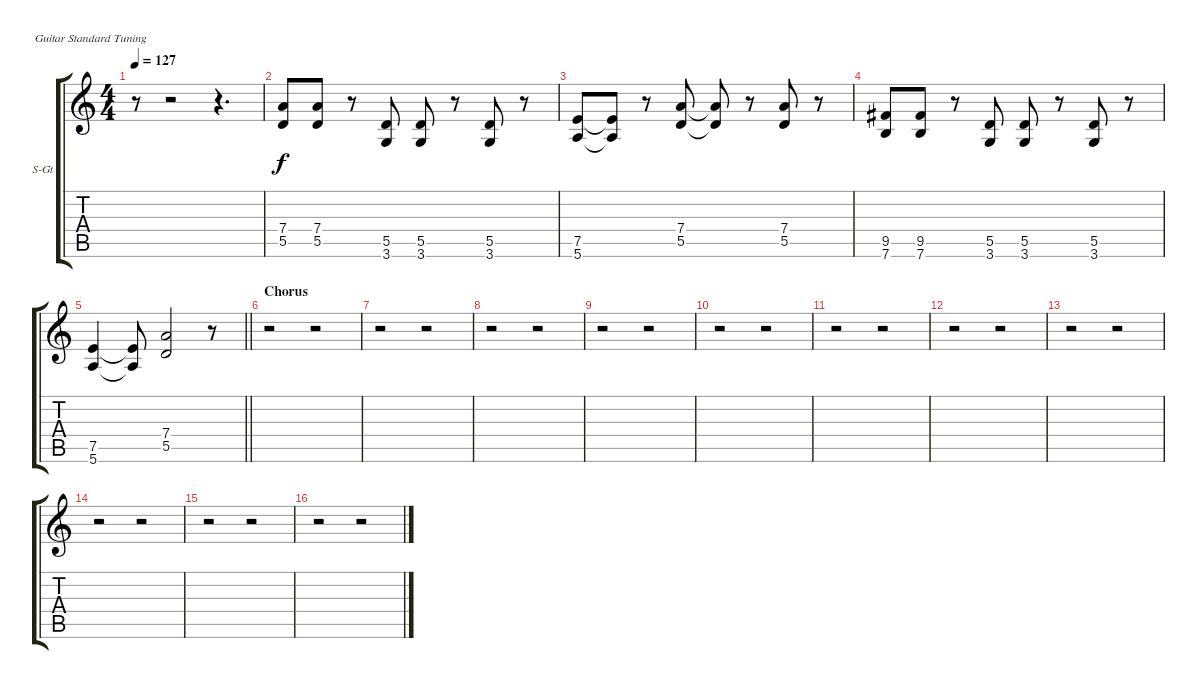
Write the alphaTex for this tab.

\bracketExtendMode groupsimilarinstruments
\firstSystemTrackNameOrientation horizontal
\otherSystemsTrackNameOrientation horizontal
\track ("Track 2" "S-Gt") {instrument acousticguitarsteel}
\staff {score tabs}
\tuning (E4 B3 G3 D3 A2 E2)
\ts (4 4)
\tempo 127
\clef g2
\ks c
r.8{dy f} r.2 r.4{d} |
(7.4 5.5).8 (7.4 5.5).8 r.8 (5.5 3.6).8 (5.5 3.6).8 r.8 (5.5 3.6).8 r.8 |
(7.5 5.6).8 (7.5{t} 5.6{t}).8 r.8 (7.4 5.5).8 (7.4{t} 5.5{t}).8 r.8 (7.4 5.5).8 r.8 |
(9.5 7.6).8 (9.5 7.6).8 r.8 (5.5 3.6).8 (5.5 3.6).8 r.8 (5.5 3.6).8 r.8 |
\barLineRight lightlight
(7.5 5.6).4 (7.5{t} 5.6{t}).8 (7.4 5.5).2 r.8 |
\section ("" "Chorus")
r.2 r.2 |
r.2 r.2 |
r.2 r.2 |
r.2 r.2 |
r.2 r.2 |
r.2 r.2 |
r.2 r.2 |
r.2 r.2 |
r.2 r.2 |
r.2 r.2 |
r.2 r.2
